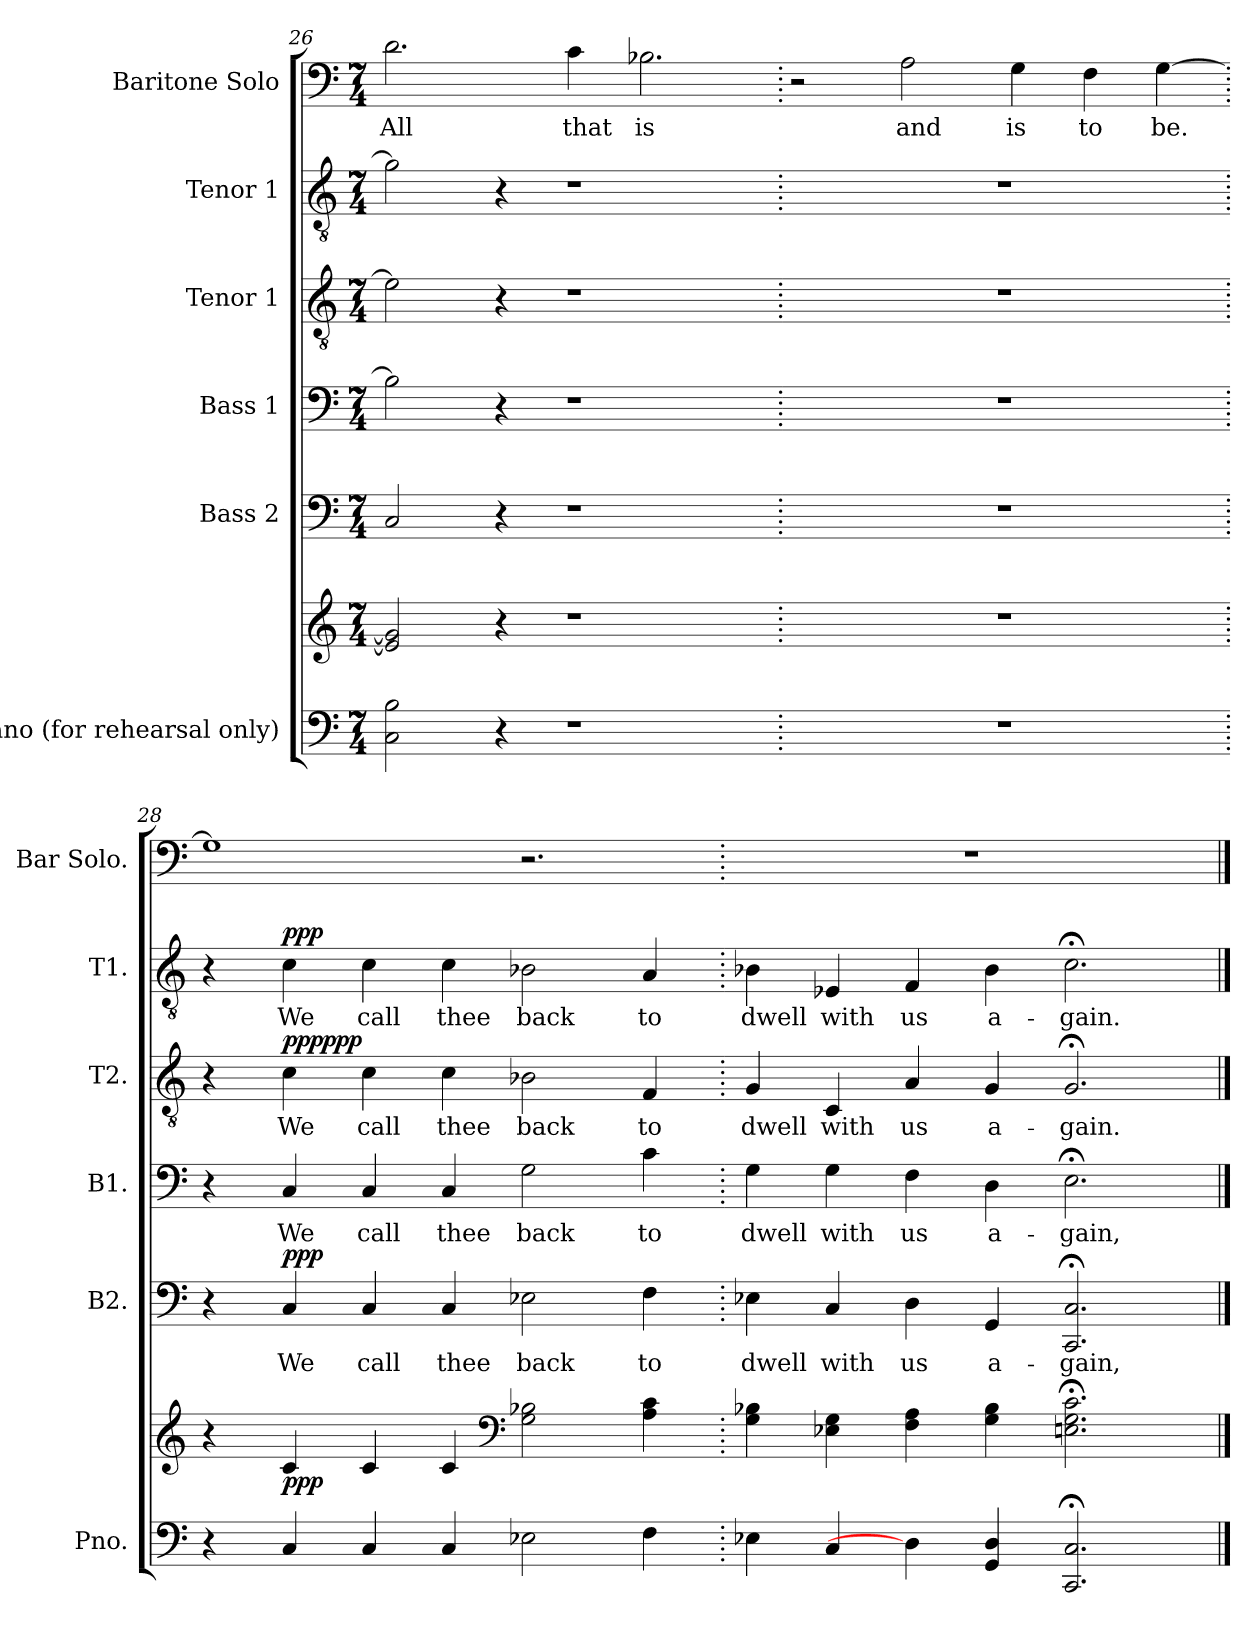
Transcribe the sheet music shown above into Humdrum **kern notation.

**kern	**kern	**dynam	**kern	**text	**dynam	**kern	**text	**kern	**text	**dynam	**kern	**text	**dynam	**kern	**text
*part6	*part6	*part6	*part5	*part5	*part5	*part4	*part4	*part3	*part3	*part3	*part2	*part2	*part2	*part1	*part1
*staff7	*staff6	*staff6/7	*staff5	*staff5	*staff5	*staff4	*staff4	*staff3	*staff3	*staff3	*staff2	*staff2	*staff2	*staff1	*staff1
*I"Piano (for rehearsal only)	*	*	*I"Bass 2	*	*	*I"Bass 1	*	*I"Tenor 1	*	*	*I"Tenor 1	*	*	*I"Baritone Solo	*
*I'Pno.	*	*	*I'B2.	*	*	*I'B1.	*	*I'T2.	*	*	*I'T1.	*	*	*I'Bar  Solo.	*
!!LO:PB:g=z
*clefF4	*clefG2	*	*clefF4	*	*	*clefF4	*	*clefGv2	*	*	*clefGv2	*	*	*clefF4	*
*	*	*	*	*	*	*	*	*ITrd7c12	*	*	*ITrd7c12	*	*	*	*
*k[]	*k[]	*	*k[]	*	*	*k[]	*	*k[]	*	*	*k[]	*	*	*k[]	*
*C:	*C:	*	*C:	*	*	*C:	*	*C:	*	*	*C:	*	*	*C:	*
*M7/4	*M7/4	*	*M7/4	*	*	*M7/4	*	*M7/4	*	*	*M7/4	*	*	*M7/4	*
=26	=26	=26	=26	=26	=26	=26	=26	=26	=26	=26	=26	=26	=26	=26	=26
!	!	!	!	!	!	!	!	!	!	!	!	!	!	!	!LO:LY:b
2C\ 2B\	2e/] 2g/]	.	2C/	.	.	2B-\]	.	2E\]	.	.	2G\]	.	.	2.d\	All
4r	4r	.	4r	.	.	4r	.	4r	.	.	4r	.	.	.	.
!	!	!	!	!	!	!	!	!	!	!	!	!	!	!	!LO:LY:b
1r	1r	.	1r	.	.	1r	.	1r	.	.	1r	.	.	4c\	that
!	!	!	!	!	!	!	!	!	!	!	!	!	!	!	!LO:LY:b
.	.	.	.	.	.	.	.	.	.	.	.	.	.	2.B-X\	is
=27.	=27.	=27.	=27.	=27.	=27.	=27.	=27.	=27.	=27.	=27.	=27.	=27.	=27.	=27.	=27.
1..r	1..r	.	1..r	.	.	1..r	.	1..r	.	.	1..r	.	.	2r	.
!	!	!	!	!	!	!	!	!	!	!	!	!	!	!	!LO:LY:b
.	.	.	.	.	.	.	.	.	.	.	.	.	.	2A\	and
!	!	!	!	!	!	!	!	!	!	!	!	!	!	!	!LO:LY:b
.	.	.	.	.	.	.	.	.	.	.	.	.	.	4G\	is
!	!	!	!	!	!	!	!	!	!	!	!	!	!	!	!LO:LY:b
.	.	.	.	.	.	.	.	.	.	.	.	.	.	4F\	to
!	!	!	!	!	!	!	!	!	!	!	!	!	!	!	!LO:LY:b
.	.	.	.	.	.	.	.	.	.	.	.	.	.	[4G\	be.
=28.	=28.	=28.	=28.	=28.	=28.	=28.	=28.	=28.	=28.	=28.	=28.	=28.	=28.	=28.	=28.
4r	4r	.	4r	.	.	4r	.	4r	.	.	4r	.	.	1G]	.
!	!	!LO:DY:b	!	!LO:LY:b	!LO:DY:b	!	!LO:LY:b	!	!LO:LY:b	!LO:DY:b	!	!LO:LY:b	!	!	!
!	!	!	!	!	!	!	!	!	!	!LO:DY:n=1:b	!	!	!LO:DY:b	!	!
4C/	4c/	ppp	4C/	We	ppp	4C/	We	4C\	We	ppp ppp	4C\	We	ppp	.	.
!	!	!	!	!LO:LY:b	!	!	!LO:LY:b	!	!LO:LY:b	!	!	!LO:LY:b	!	!	!
4C/	4c/	.	4C/	call	.	4C/	call	4C\	call	.	4C\	call	.	.	.
!	!	!	!	!LO:LY:b	!	!	!LO:LY:b	!	!LO:LY:b	!	!	!LO:LY:b	!	!	!
4C/	4c/	.	4C/	thee	.	4C/	thee	4C\	thee	.	4C\	thee	.	.	.
*	*clefF4	*	*	*	*	*	*	*	*	*	*	*	*	*	*
!	!	!	!	!LO:LY:b	!	!	!LO:LY:b	!	!LO:LY:b	!	!	!LO:LY:b	!	!	!
2E-X\	2G\ 2B-X\	.	2E-X\	back	.	2G\	back	2BB-X\	back	.	2BB-X\	back	.	2.r	.
!	!	!	!	!LO:LY:b	!	!	!LO:LY:b	!	!LO:LY:b	!	!	!LO:LY:b	!	!	!
4F\	4A\ 4c\	.	4F\	to	.	4c\	to	4FF/	to	.	4AA/	to	.	.	.
=29.	=29.	=29.	=29.	=29.	=29.	=29.	=29.	=29.	=29.	=29.	=29.	=29.	=29.	=29.	=29.
!	!	!	!	!LO:LY:b	!	!	!LO:LY:b	!	!LO:LY:b	!	!	!LO:LY:b	!	!	!
4E-X\	4G\ 4B-X\	.	4E-X\	dwell	.	4G\	dwell	4GG/	dwell	.	4BB-X\	dwell	.	1..r	.
!	!	!	!	!LO:LY:b	!	!	!LO:LY:b	!	!LO:LY:b	!	!	!LO:LY:b	!	!	!
4C/	4E-X\ 4G\	.	4C/	with	.	4G\	with	4CC/	with	.	4EE-X/	with	.	.	.
!	!	!	!	!LO:LY:b	!	!	!LO:LY:b	!	!LO:LY:b	!	!	!LO:LY:b	!	!	!
4D\]	4F\ 4A\	.	4D\	us	.	4F\	us	4AA/	us	.	4FF/	us	.	.	.
!	!	!	!	!LO:LY:b	!	!	!LO:LY:b	!	!LO:LY:b	!	!	!LO:LY:b	!	!	!
4GG/ 4D/	4G\ 4B-\	.	4GG/	a-	.	4D\	a-	4GG/	a-	.	4BB-\	a-	.	.	.
!	!	!	!	!LO:LY:b	!	!	!LO:LY:b	!	!LO:LY:b	!	!	!LO:LY:b	!	!	!
2.CC/;< 2.C/;<	2.En\;< 2.G\;< 2.c\;<	.	2.CC/;< 2.C/;<	-gain,	.	2.E;<\	-gain,	2.GG;</	-gain.	.	2.C;<\	-gain.	.	.	.
==	==	==	==	==	==	==	==	==	==	==	==	==	==	==	==
*-	*-	*-	*-	*-	*-	*-	*-	*-	*-	*-	*-	*-	*-	*-	*-
